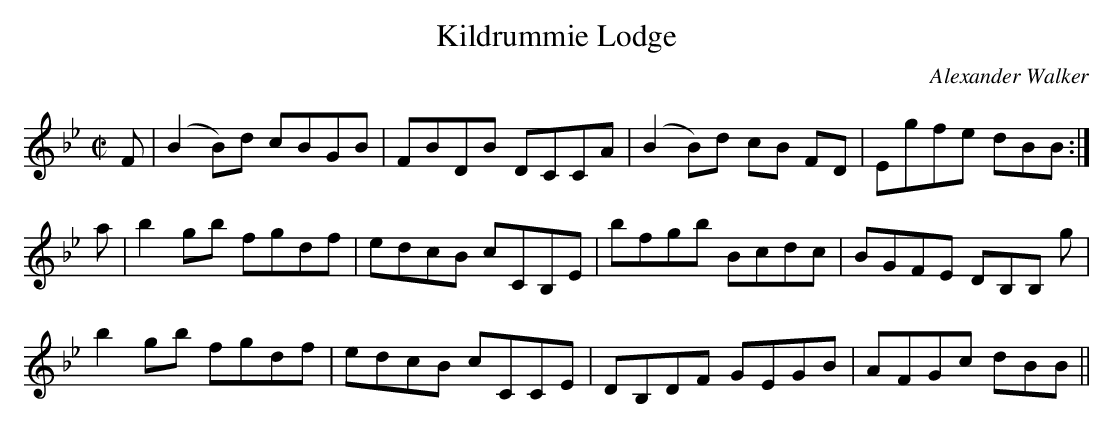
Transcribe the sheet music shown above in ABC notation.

X:1
T:Kildrummie Lodge
C:Alexander Walker
M:C|
L:1/8
K:Bb
F|(B2 B)d cBGB|FBDB DCCA|(B2 B)d cB FD|Egfe dBB:|
a|b2 gb fgdf|edcB cCB,E|bfgb Bcdc|BGFE DB,B, g|
b2 gb fgdf|edcB cCCE|DB,DF GEGB|AFGc dBB||
